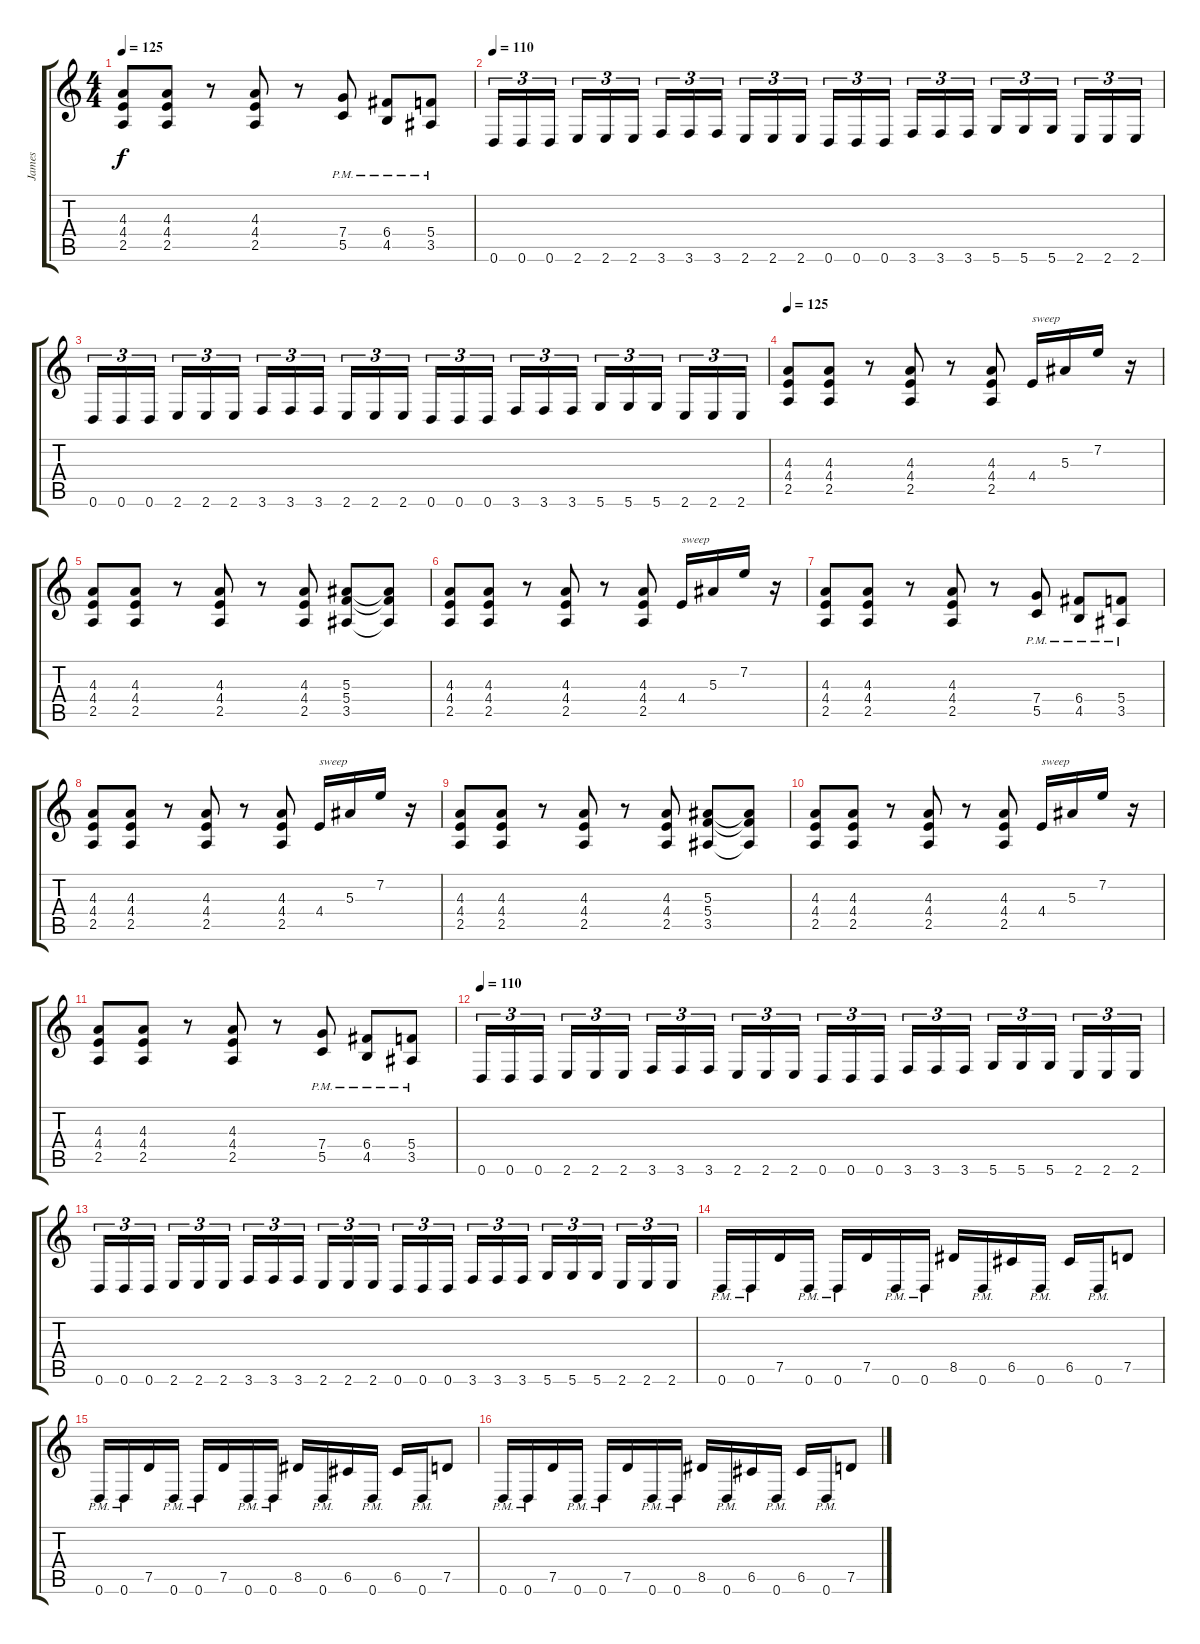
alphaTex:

\track ("James" "James") {instrument distortionguitar}
\staff {score tabs}
\tuning (D4 A3 F3 C3 G2 D2) {hide}
\ts (4 4)
\tempo 125
\clef g2
\ks c
(4.3 4.4 2.5).8{dy f} (4.3 4.4 2.5).8 r.8 (4.3 4.4 2.5).8 r.8 (7.4{pm} 5.5{pm}).8 (6.4{pm} 4.5{pm}).8 (5.4{pm} 3.5{pm}).8 |
\tempo 110
0.6.16{tu (3 2)} 0.6.16{tu (3 2)} 0.6.16{tu (3 2)} 2.6.16{tu (3 2)} 2.6.16{tu (3 2)} 2.6.16{tu (3 2)} 3.6.16{tu (3 2)} 3.6.16{tu (3 2)} 3.6.16{tu (3 2)} 2.6.16{tu (3 2)} 2.6.16{tu (3 2)} 2.6.16{tu (3 2)} 0.6.16{tu (3 2)} 0.6.16{tu (3 2)} 0.6.16{tu (3 2)} 3.6.16{tu (3 2)} 3.6.16{tu (3 2)} 3.6.16{tu (3 2)} 5.6.16{tu (3 2)} 5.6.16{tu (3 2)} 5.6.16{tu (3 2)} 2.6.16{tu (3 2)} 2.6.16{tu (3 2)} 2.6.16{tu (3 2)} |
0.6.16{tu (3 2)} 0.6.16{tu (3 2)} 0.6.16{tu (3 2)} 2.6.16{tu (3 2)} 2.6.16{tu (3 2)} 2.6.16{tu (3 2)} 3.6.16{tu (3 2)} 3.6.16{tu (3 2)} 3.6.16{tu (3 2)} 2.6.16{tu (3 2)} 2.6.16{tu (3 2)} 2.6.16{tu (3 2)} 0.6.16{tu (3 2)} 0.6.16{tu (3 2)} 0.6.16{tu (3 2)} 3.6.16{tu (3 2)} 3.6.16{tu (3 2)} 3.6.16{tu (3 2)} 5.6.16{tu (3 2)} 5.6.16{tu (3 2)} 5.6.16{tu (3 2)} 2.6.16{tu (3 2)} 2.6.16{tu (3 2)} 2.6.16{tu (3 2)} |
\tempo 125
(4.3 4.4 2.5).8 (4.3 4.4 2.5).8 r.8 (4.3 4.4 2.5).8 r.8 (4.3 4.4 2.5).8 4.4.16{txt "sweep"} 5.3.16 7.2.16 r.16 |
(4.3 4.4 2.5).8 (4.3 4.4 2.5).8 r.8 (4.3 4.4 2.5).8 r.8 (4.3 4.4 2.5).8 (5.3 5.4 3.5).8 (5.3{t} 5.4{t} 3.5{t}).8 |
(4.3 4.4 2.5).8 (4.3 4.4 2.5).8 r.8 (4.3 4.4 2.5).8 r.8 (4.3 4.4 2.5).8 4.4.16{txt "sweep"} 5.3.16 7.2.16 r.16 |
(4.3 4.4 2.5).8 (4.3 4.4 2.5).8 r.8 (4.3 4.4 2.5).8 r.8 (7.4{pm} 5.5{pm}).8 (6.4{pm} 4.5{pm}).8 (5.4{pm} 3.5{pm}).8 |
(4.3 4.4 2.5).8 (4.3 4.4 2.5).8 r.8 (4.3 4.4 2.5).8 r.8 (4.3 4.4 2.5).8 4.4.16{txt "sweep"} 5.3.16 7.2.16 r.16 |
(4.3 4.4 2.5).8 (4.3 4.4 2.5).8 r.8 (4.3 4.4 2.5).8 r.8 (4.3 4.4 2.5).8 (5.3 5.4 3.5).8 (5.3{t} 5.4{t} 3.5{t}).8 |
(4.3 4.4 2.5).8 (4.3 4.4 2.5).8 r.8 (4.3 4.4 2.5).8 r.8 (4.3 4.4 2.5).8 4.4.16{txt "sweep"} 5.3.16 7.2.16 r.16 |
(4.3 4.4 2.5).8 (4.3 4.4 2.5).8 r.8 (4.3 4.4 2.5).8 r.8 (7.4{pm} 5.5{pm}).8 (6.4{pm} 4.5{pm}).8 (5.4{pm} 3.5{pm}).8 |
\tempo 110
0.6.16{tu (3 2)} 0.6.16{tu (3 2)} 0.6.16{tu (3 2)} 2.6.16{tu (3 2)} 2.6.16{tu (3 2)} 2.6.16{tu (3 2)} 3.6.16{tu (3 2)} 3.6.16{tu (3 2)} 3.6.16{tu (3 2)} 2.6.16{tu (3 2)} 2.6.16{tu (3 2)} 2.6.16{tu (3 2)} 0.6.16{tu (3 2)} 0.6.16{tu (3 2)} 0.6.16{tu (3 2)} 3.6.16{tu (3 2)} 3.6.16{tu (3 2)} 3.6.16{tu (3 2)} 5.6.16{tu (3 2)} 5.6.16{tu (3 2)} 5.6.16{tu (3 2)} 2.6.16{tu (3 2)} 2.6.16{tu (3 2)} 2.6.16{tu (3 2)} |
0.6.16{tu (3 2)} 0.6.16{tu (3 2)} 0.6.16{tu (3 2)} 2.6.16{tu (3 2)} 2.6.16{tu (3 2)} 2.6.16{tu (3 2)} 3.6.16{tu (3 2)} 3.6.16{tu (3 2)} 3.6.16{tu (3 2)} 2.6.16{tu (3 2)} 2.6.16{tu (3 2)} 2.6.16{tu (3 2)} 0.6.16{tu (3 2)} 0.6.16{tu (3 2)} 0.6.16{tu (3 2)} 3.6.16{tu (3 2)} 3.6.16{tu (3 2)} 3.6.16{tu (3 2)} 5.6.16{tu (3 2)} 5.6.16{tu (3 2)} 5.6.16{tu (3 2)} 2.6.16{tu (3 2)} 2.6.16{tu (3 2)} 2.6.16{tu (3 2)} |
0.6{pm}.16 0.6{pm}.16 7.5.16 0.6{pm}.16 0.6{pm}.16 7.5.16 0.6{pm}.16 0.6{pm}.16 8.5.16 0.6{pm}.16 6.5.16 0.6{pm}.16 6.5.16 0.6{pm}.16 7.5.8 |
0.6{pm}.16 0.6{pm}.16 7.5.16 0.6{pm}.16 0.6{pm}.16 7.5.16 0.6{pm}.16 0.6{pm}.16 8.5.16 0.6{pm}.16 6.5.16 0.6{pm}.16 6.5.16 0.6{pm}.16 7.5.8 |
0.6{pm}.16 0.6{pm}.16 7.5.16 0.6{pm}.16 0.6{pm}.16 7.5.16 0.6{pm}.16 0.6{pm}.16 8.5.16 0.6{pm}.16 6.5.16 0.6{pm}.16 6.5.16 0.6{pm}.16 7.5.8
